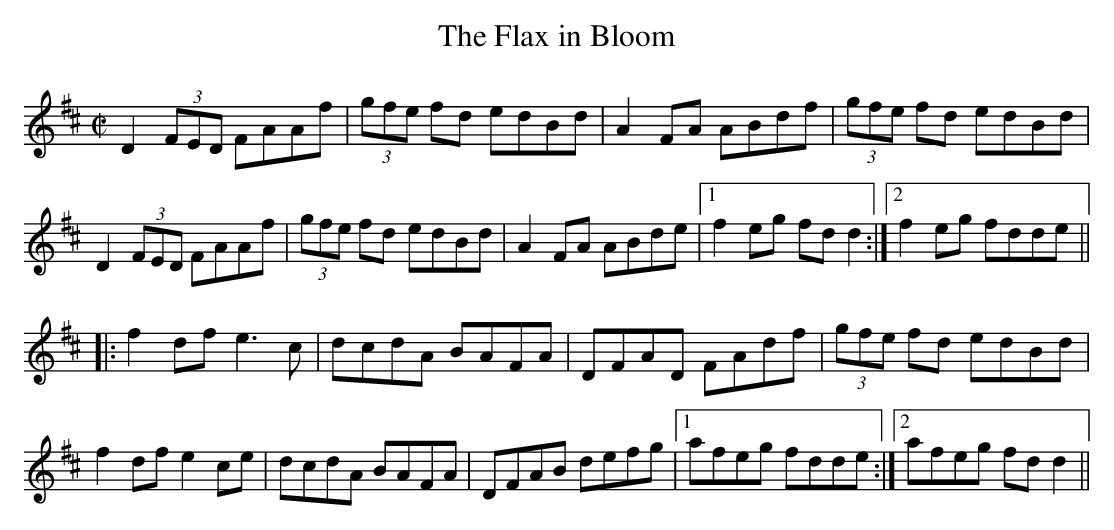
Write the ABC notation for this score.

X:1
T:Flax in Bloom, The
M:C|
K:D
D2 (3FED FAAf|(3gfe fd edBd|A2FA ABdf|(3gfe fd edBd|
D2 (3FED FAAf|(3gfe fd edBd|A2FA ABde|1 f2eg fdd2:|2 f2eg fdde||
|:f2df e3c|dcdA BAFA|DFAD FAdf|(3gfe fd edBd|
f2df e2ce|dcdA BAFA|DFAB defg|1 afeg fdde:|2 afeg fdd2||
